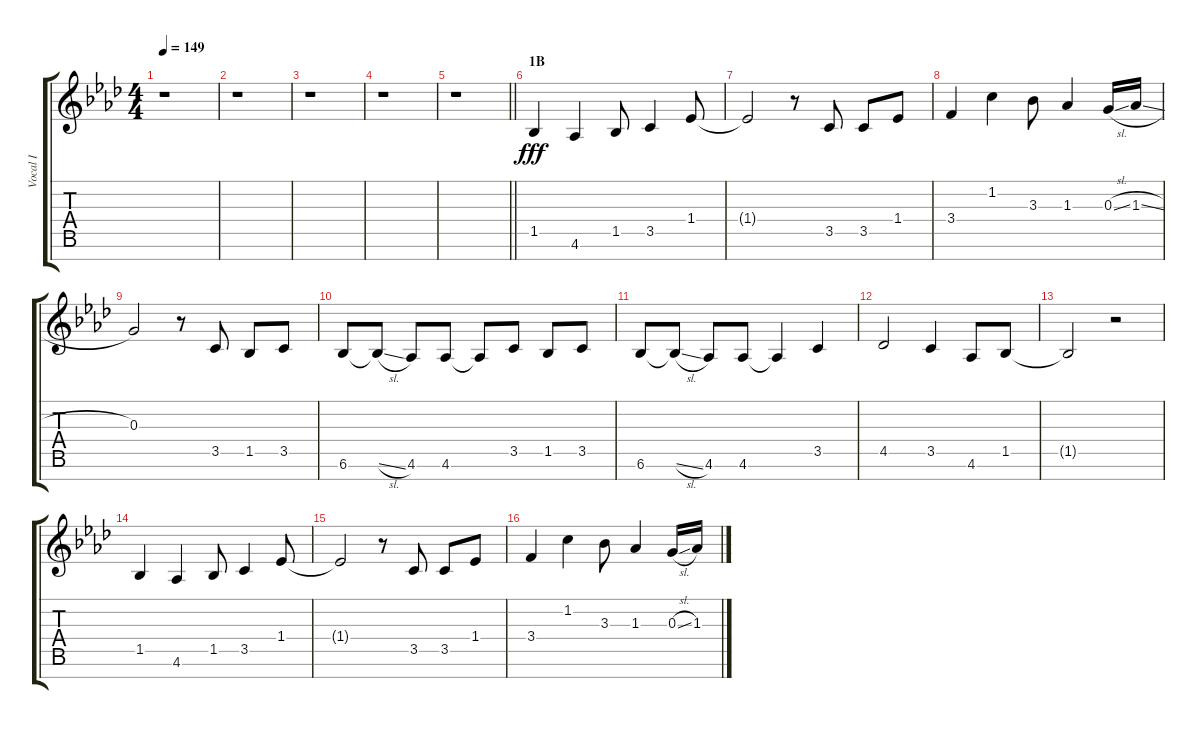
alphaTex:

\track ("Vocal I" "Vocal I") {instrument voiceoohs}
\staff {score tabs}
\tuning (E5 B4 G4 D4 A3 E3 B2) {hide}
\ts (4 4)
\tempo 149
\clef g2
\ks ab
r.1{dy fff} |
r.1 |
r.1 |
r.1 |
\barLineRight lightlight
r.1 |
\section ("" "1B")
1.5.4 4.6.4 1.5.8 3.5.4 1.4.8 |
1.4{t}.2 r.8 3.5.8 3.5.8 1.4.8 |
3.4.4 1.2.4 3.3.8 1.3.4 0.3{sl}.16 1.3{sl}.16 |
0.3.2 r.8 3.5.8 1.5.8 3.5.8 |
6.6.8 6.6{sl t}.8 4.6.8 4.6.8 4.6{t}.8 3.5.8 1.5.8 3.5.8 |
6.6.8 6.6{sl t}.8 4.6.8 4.6.8 4.6{t}.4 3.5.4 |
4.5.2 3.5.4 4.6.8 1.5.8 |
1.5{t}.2 r.2 |
1.5.4 4.6.4 1.5.8 3.5.4 1.4.8 |
1.4{t}.2 r.8 3.5.8 3.5.8 1.4.8 |
3.4.4 1.2.4 3.3.8 1.3.4 0.3{sl}.16 1.3{sl}.16
